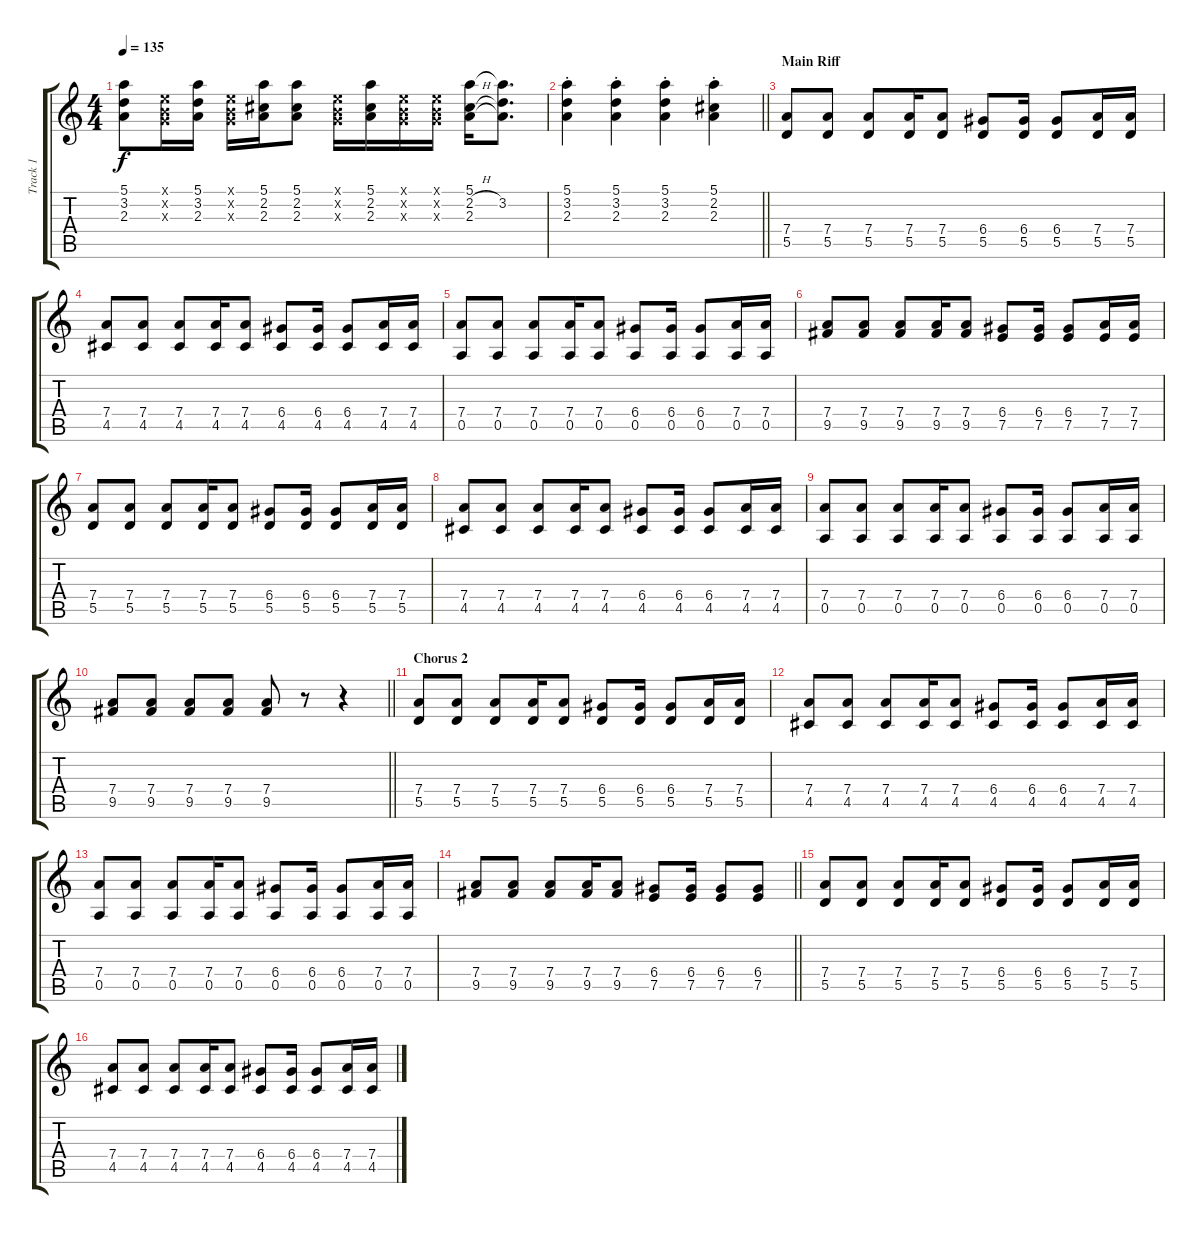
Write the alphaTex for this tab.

\track ("Track 1" "Track 1") {instrument electricguitarjazz}
\staff {score tabs}
\tuning (E4 B3 G3 D3 A2 E2) {hide}
\ts (4 4)
\tempo 135
\clef g2
\ks c
(5.1 3.2 2.3).8{dy f} (0.1{x} 0.2{x} 0.3{x}).16 (5.1 3.2 2.3).16 (0.1{x} 0.2{x} 0.3{x}).16 (5.1 2.2 2.3).16 (5.1 2.2 2.3).8 (0.1{x} 0.2{x} 0.3{x}).16 (5.1 2.2 2.3).16 (0.1{x} 0.2{x} 0.3{x}).16 (0.1{x} 0.2{x} 0.3{x}).16 (5.1 2.2{h} 2.3).16 (5.1{t} 3.2 2.3{t}).8{d} |
\barLineRight lightlight
(5.1{st} 3.2{st} 2.3{st}).4 (5.1{st} 3.2{st} 2.3{st}).4 (5.1{st} 3.2{st} 2.3{st}).4 (5.1{st} 2.2{st} 2.3{st}).4 |
\section ("" "Main Riff")
(7.4 5.5).8 (7.4 5.5).8 (7.4 5.5).8 (7.4 5.5).16 (7.4 5.5).8 (6.4 5.5).8 (6.4 5.5).16 (6.4 5.5).8 (7.4 5.5).16 (7.4 5.5).16 |
(7.4 4.5).8 (7.4 4.5).8 (7.4 4.5).8 (7.4 4.5).16 (7.4 4.5).8 (6.4 4.5).8 (6.4 4.5).16 (6.4 4.5).8 (7.4 4.5).16 (7.4 4.5).16 |
(7.4 0.5).8 (7.4 0.5).8 (7.4 0.5).8 (7.4 0.5).16 (7.4 0.5).8 (6.4 0.5).8 (6.4 0.5).16 (6.4 0.5).8 (7.4 0.5).16 (7.4 0.5).16 |
(7.4 9.5).8 (7.4 9.5).8 (7.4 9.5).8 (7.4 9.5).16 (7.4 9.5).8 (6.4 7.5).8 (6.4 7.5).16 (6.4 7.5).8 (7.4 7.5).16 (7.4 7.5).16 |
(7.4 5.5).8 (7.4 5.5).8 (7.4 5.5).8 (7.4 5.5).16 (7.4 5.5).8 (6.4 5.5).8 (6.4 5.5).16 (6.4 5.5).8 (7.4 5.5).16 (7.4 5.5).16 |
(7.4 4.5).8 (7.4 4.5).8 (7.4 4.5).8 (7.4 4.5).16 (7.4 4.5).8 (6.4 4.5).8 (6.4 4.5).16 (6.4 4.5).8 (7.4 4.5).16 (7.4 4.5).16 |
(7.4 0.5).8 (7.4 0.5).8 (7.4 0.5).8 (7.4 0.5).16 (7.4 0.5).8 (6.4 0.5).8 (6.4 0.5).16 (6.4 0.5).8 (7.4 0.5).16 (7.4 0.5).16 |
\barLineRight lightlight
(7.4 9.5).8 (7.4 9.5).8 (7.4 9.5).8 (7.4 9.5).8 (7.4 9.5).8 r.8 r.4 |
\section ("" "Chorus 2")
(7.4 5.5).8 (7.4 5.5).8 (7.4 5.5).8 (7.4 5.5).16 (7.4 5.5).8 (6.4 5.5).8 (6.4 5.5).16 (6.4 5.5).8 (7.4 5.5).16 (7.4 5.5).16 |
(7.4 4.5).8 (7.4 4.5).8 (7.4 4.5).8 (7.4 4.5).16 (7.4 4.5).8 (6.4 4.5).8 (6.4 4.5).16 (6.4 4.5).8 (7.4 4.5).16 (7.4 4.5).16 |
(7.4 0.5).8 (7.4 0.5).8 (7.4 0.5).8 (7.4 0.5).16 (7.4 0.5).8 (6.4 0.5).8 (6.4 0.5).16 (6.4 0.5).8 (7.4 0.5).16 (7.4 0.5).16 |
\barLineRight lightlight
(7.4 9.5).8 (7.4 9.5).8 (7.4 9.5).8 (7.4 9.5).16 (7.4 9.5).8 (6.4 7.5).8 (6.4 7.5).16 (6.4 7.5).8 (6.4 7.5).8 |
(7.4 5.5).8 (7.4 5.5).8 (7.4 5.5).8 (7.4 5.5).16 (7.4 5.5).8 (6.4 5.5).8 (6.4 5.5).16 (6.4 5.5).8 (7.4 5.5).16 (7.4 5.5).16 |
(7.4 4.5).8 (7.4 4.5).8 (7.4 4.5).8 (7.4 4.5).16 (7.4 4.5).8 (6.4 4.5).8 (6.4 4.5).16 (6.4 4.5).8 (7.4 4.5).16 (7.4 4.5).16
